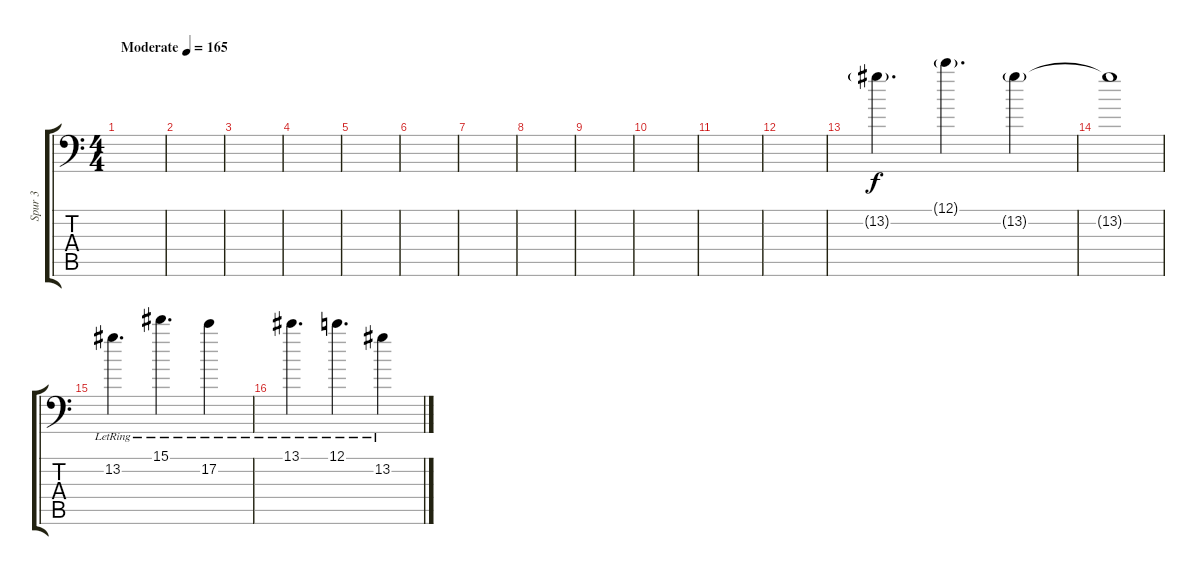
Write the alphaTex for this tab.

\track ("Spur 3" "Spur 3") {instrument electricguitarclean}
\staff {score tabs}
\tuning (C4 G3 Eb3 Bb2 F2 Bb1) {hide}
\ts (4 4)
\tempo (165 "Moderate")
\clef f4
\ks c
|
|
|
|
|
|
|
|
|
|
|
|
13.2{g}.4{d} 12.1{g}.4{d} 13.2{g}.4 |
13.2{t}.1{dy f} |
13.2{lr}.4{d} 15.1{lr}.4{d} 17.2{lr}.4 |
13.1{lr}.4{d} 12.1{lr}.4{d} 13.2{lr}.4
